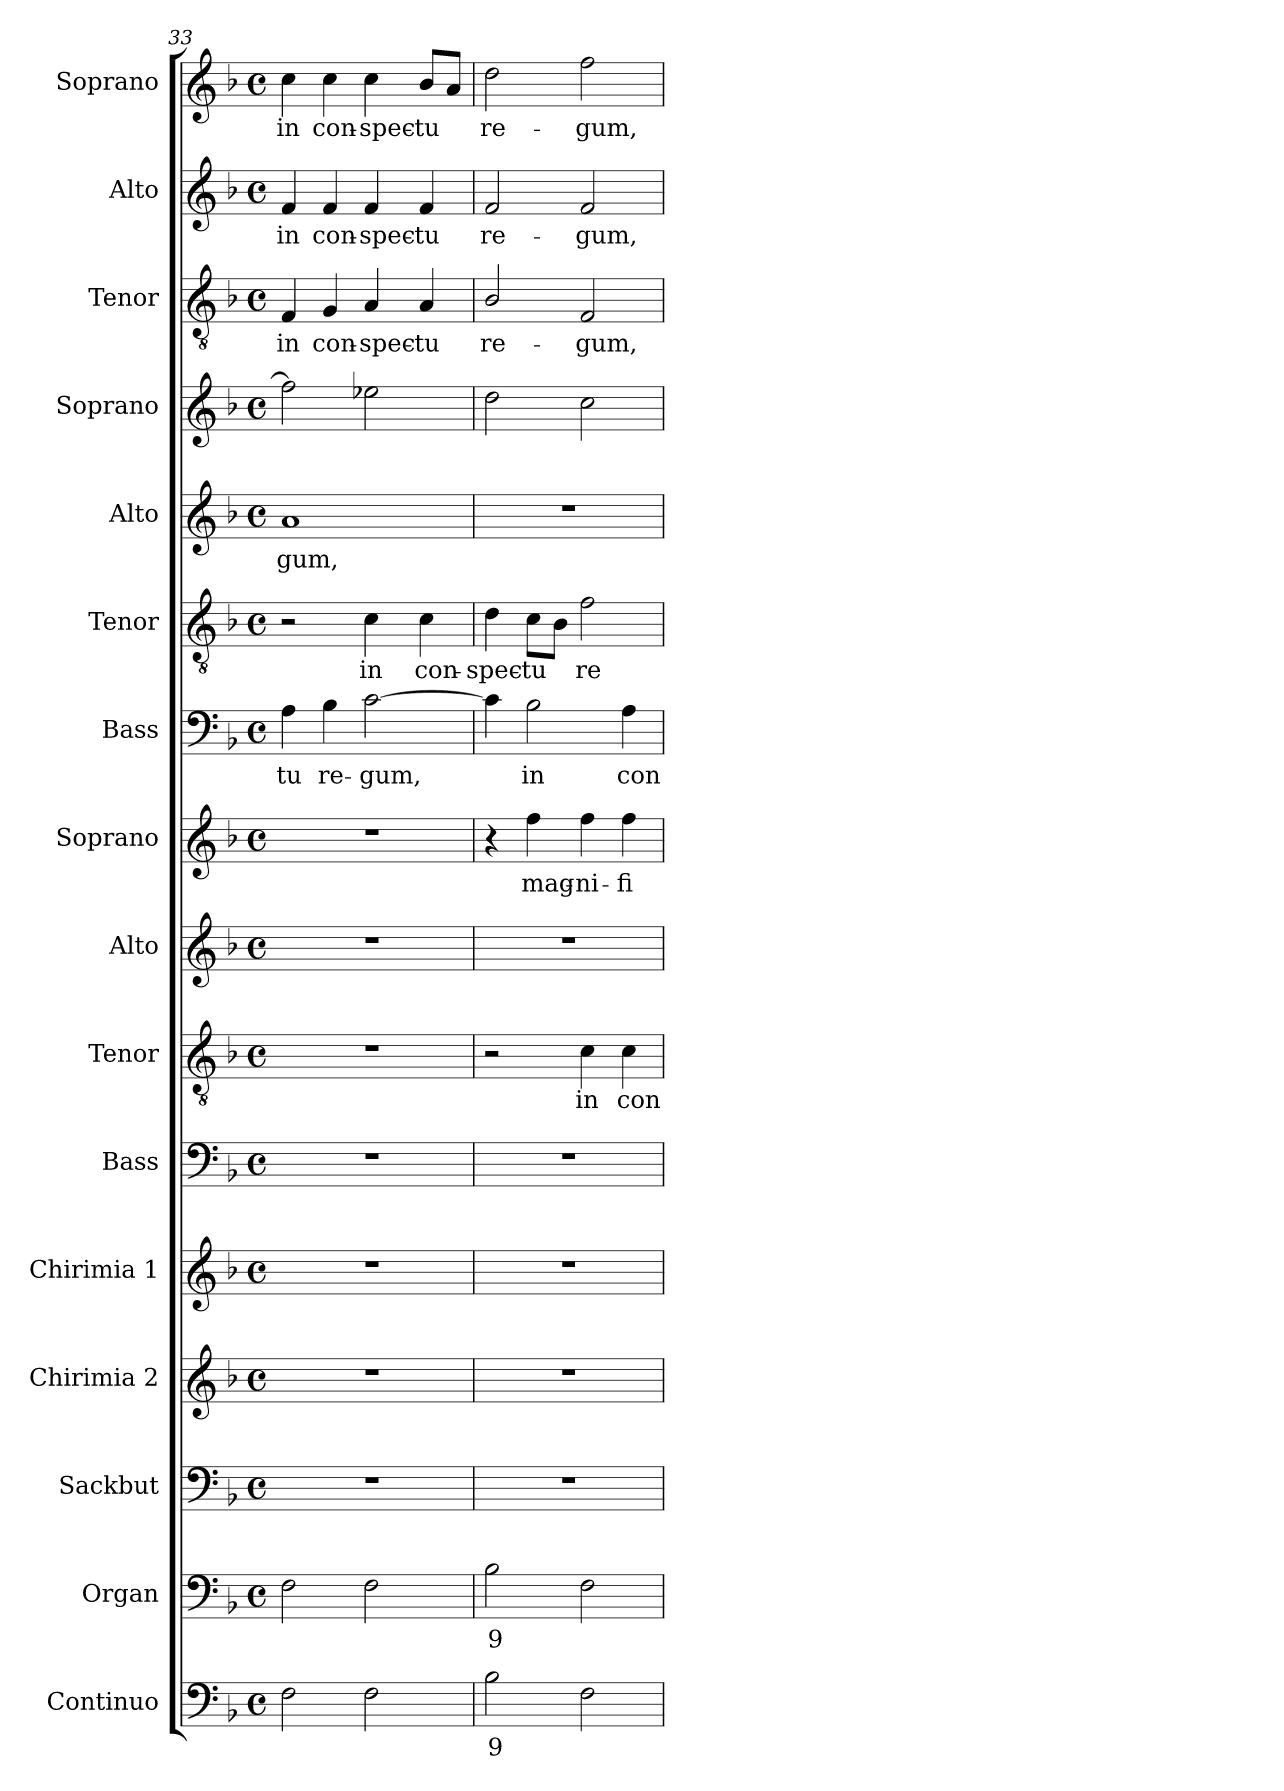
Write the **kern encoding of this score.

**kern	**text	**kern	**text	**kern	**kern	**kern	**kern	**kern	**text	**kern	**kern	**text	**kern	**text	**kern	**text	**kern	**text	**kern	**kern	**text	**kern	**text	**kern	**text
*part16	*part16	*part15	*part15	*part14	*part13	*part12	*part11	*part10	*part10	*part9	*part8	*part8	*part7	*part7	*part6	*part6	*part5	*part5	*part4	*part3	*part3	*part2	*part2	*part1	*part1
*staff16	*staff16	*staff15	*staff15	*staff14	*staff13	*staff12	*staff11	*staff10	*staff10	*staff9	*staff8	*staff8	*staff7	*staff7	*staff6	*staff6	*staff5	*staff5	*staff4	*staff3	*staff3	*staff2	*staff2	*staff1	*staff1
*I"Continuo	*	*I"Organ	*	*I"Sackbut	*I"Chirimia 2	*I"Chirimia 1	*I"Bass	*I"Tenor	*	*I"Alto	*I"Soprano	*	*I"Bass	*	*I"Tenor	*	*I"Alto	*	*I"Soprano	*I"Tenor	*	*I"Alto	*	*I"Soprano	*
*I'Cont.	*	*I'Org.	*	*I'Sbt.	*I'Chi.	*I'Chi.	*I'B.	*I'T.	*	*I'A.	*I'S.	*	*I'B.	*	*I'T.	*	*I'A.	*	*I'S.	*I'T.	*	*I'A.	*	*I'S.	*
!!LO:PB:g=z
*clefF4	*	*clefF4	*	*clefF4	*clefG2	*clefG2	*clefF4	*clefGv2	*	*clefG2	*clefG2	*	*clefF4	*	*clefGv2	*	*clefG2	*	*clefG2	*clefGv2	*	*clefG2	*	*clefG2	*
*	*	*	*	*	*	*	*	*ITrd7c12	*	*	*	*	*	*	*ITrd7c12	*	*	*	*	*ITrd7c12	*	*	*	*	*
*k[b-]	*	*k[b-]	*	*k[b-]	*k[b-]	*k[b-]	*k[b-]	*k[b-]	*	*k[b-]	*k[b-]	*	*k[b-]	*	*k[b-]	*	*k[b-]	*	*k[b-]	*k[b-]	*	*k[b-]	*	*k[b-]	*
*F:	*	*F:	*	*F:	*F:	*F:	*F:	*F:	*	*F:	*F:	*	*F:	*	*F:	*	*F:	*	*F:	*F:	*	*F:	*	*F:	*
*M4/4	*	*M4/4	*	*M4/4	*M4/4	*M4/4	*M4/4	*M4/4	*	*M4/4	*M4/4	*	*M4/4	*	*M4/4	*	*M4/4	*	*M4/4	*M4/4	*	*M4/4	*	*M4/4	*
*met(c)	*	*met(c)	*	*met(c)	*met(c)	*met(c)	*met(c)	*met(c)	*	*met(c)	*met(c)	*	*met(c)	*	*met(c)	*	*met(c)	*	*met(c)	*met(c)	*	*met(c)	*	*met(c)	*
=33	=33	=33	=33	=33	=33	=33	=33	=33	=33	=33	=33	=33	=33	=33	=33	=33	=33	=33	=33	=33	=33	=33	=33	=33	=33
!	!	!	!	!	!	!	!	!	!	!	!	!	!	!LO:LY:b:color=#000000	!	!	!	!	!	!	!	!	!	!	!
!	!	!	!	!	!	!	!	!	!	!	!	!	!	!	!	!	!	!LO:LY:b:color=#000000	!	!	!	!	!	!	!
!	!	!	!	!	!	!	!	!	!	!	!	!	!	!	!	!	!	!	!	!	!LO:LY:b:color=#000000	!	!	!	!
!	!	!	!	!	!	!	!	!	!	!	!	!	!	!	!	!	!	!	!	!	!	!	!LO:LY:b:color=#000000	!	!
!	!	!	!	!	!	!	!	!	!	!	!	!	!	!	!	!	!	!	!	!	!	!	!	!	!LO:LY:b:color=#000000
2Fi\	.	2Fi\	.	1r	1r	1r	1r	1r	.	1r	1r	.	4Ai\	-tu	2r	.	1ai	-gum,	2ffi\]	4FFi/	in	4fi/	in	4cci\	in
!	!	!	!	!	!	!	!	!	!	!	!	!	!	!LO:LY:b:color=#000000	!	!	!	!	!	!	!	!	!	!	!
!	!	!	!	!	!	!	!	!	!	!	!	!	!	!	!	!	!	!	!	!	!LO:LY:b:color=#000000	!	!	!	!
!	!	!	!	!	!	!	!	!	!	!	!	!	!	!	!	!	!	!	!	!	!	!	!LO:LY:b:color=#000000	!	!
!	!	!	!	!	!	!	!	!	!	!	!	!	!	!	!	!	!	!	!	!	!	!	!	!	!LO:LY:b:color=#000000
.	.	.	.	.	.	.	.	.	.	.	.	.	4B-i\	re-	.	.	.	.	.	4GGi/	con-	4fi/	con-	4cci\	con-
!	!	!	!	!	!	!	!	!	!	!	!	!	!	!LO:LY:b:color=#000000	!	!	!	!	!	!	!	!	!	!	!
!	!	!	!	!	!	!	!	!	!	!	!	!	!	!	!	!LO:LY:b:color=#000000	!	!	!	!	!	!	!	!	!
!	!	!	!	!	!	!	!	!	!	!	!	!	!	!	!	!	!	!	!	!	!LO:LY:b:color=#000000	!	!	!	!
!	!	!	!	!	!	!	!	!	!	!	!	!	!	!	!	!	!	!	!	!	!	!	!LO:LY:b:color=#000000	!	!
!	!	!	!	!	!	!	!	!	!	!	!	!	!	!	!	!	!	!	!	!	!	!	!	!	!LO:LY:b:color=#000000
2Fi\	.	2Fi\	.	.	.	.	.	.	.	.	.	.	[2ci\	-gum,	4Ci\	in	.	.	2ee-Xi\	4AAi/	-spec-	4fi/	-spec-	4cci\	-spec-
!	!	!	!	!	!	!	!	!	!	!	!	!	!	!	!	!LO:LY:b:color=#000000	!	!	!	!	!	!	!	!	!
!	!	!	!	!	!	!	!	!	!	!	!	!	!	!	!	!	!	!	!	!	!LO:LY:b:color=#000000	!	!	!	!
!	!	!	!	!	!	!	!	!	!	!	!	!	!	!	!	!	!	!	!	!	!	!	!LO:LY:b:color=#000000	!	!
!	!	!	!	!	!	!	!	!	!	!	!	!	!	!	!	!	!	!	!	!	!	!	!	!	!LO:LY:b:color=#000000
.	.	.	.	.	.	.	.	.	.	.	.	.	.	.	4Ci\	con-	.	.	.	4AAi/	-tu	4fi/	-tu	8b-i/L	-tu
.	.	.	.	.	.	.	.	.	.	.	.	.	.	.	.	.	.	.	.	.	.	.	.	8ai/J	.
=34	=34	=34	=34	=34	=34	=34	=34	=34	=34	=34	=34	=34	=34	=34	=34	=34	=34	=34	=34	=34	=34	=34	=34	=34	=34
!	!LO:LY:b:color=#000000	!	!	!	!	!	!	!	!	!	!	!	!	!	!	!	!	!	!	!	!	!	!	!	!
!	!	!	!LO:LY:b:color=#000000	!	!	!	!	!	!	!	!	!	!	!	!	!	!	!	!	!	!	!	!	!	!
!	!	!	!	!	!	!	!	!	!	!	!	!	!	!	!	!LO:LY:b:color=#000000	!	!	!	!	!	!	!	!	!
!	!	!	!	!	!	!	!	!	!	!	!	!	!	!	!	!	!	!	!	!	!LO:LY:b:color=#000000	!	!	!	!
!	!	!	!	!	!	!	!	!	!	!	!	!	!	!	!	!	!	!	!	!	!	!	!LO:LY:b:color=#000000	!	!
!	!	!	!	!	!	!	!	!	!	!	!	!	!	!	!	!	!	!	!	!	!	!	!	!	!LO:LY:b:color=#000000
2B-i\	9	2B-i\	9	1r	1r	1r	1r	2r	.	1r	4r	.	4ci\]	.	4Di\	-spec-	1r	.	2ddi\	2BB-i/	re-	2fi/	re-	2ddi\	re-
!	!	!	!	!	!	!	!	!	!	!	!	!LO:LY:b:color=#000000	!	!	!	!	!	!	!	!	!	!	!	!	!
!	!	!	!	!	!	!	!	!	!	!	!	!	!	!LO:LY:b:color=#000000	!	!	!	!	!	!	!	!	!	!	!
!	!	!	!	!	!	!	!	!	!	!	!	!	!	!	!	!LO:LY:b:color=#000000	!	!	!	!	!	!	!	!	!
.	.	.	.	.	.	.	.	.	.	.	4ffi\	mag-	2B-i\	in	8Ci\L	-tu	.	.	.	.	.	.	.	.	.
.	.	.	.	.	.	.	.	.	.	.	.	.	.	.	8BB-i\J	.	.	.	.	.	.	.	.	.	.
!	!	!	!	!	!	!	!	!	!LO:LY:b:color=#000000	!	!	!	!	!	!	!	!	!	!	!	!	!	!	!	!
!	!	!	!	!	!	!	!	!	!	!	!	!LO:LY:b:color=#000000	!	!	!	!	!	!	!	!	!	!	!	!	!
!	!	!	!	!	!	!	!	!	!	!	!	!	!	!	!	!LO:LY:b:color=#000000	!	!	!	!	!	!	!	!	!
!	!	!	!	!	!	!	!	!	!	!	!	!	!	!	!	!	!	!	!	!	!LO:LY:b:color=#000000	!	!	!	!
!	!	!	!	!	!	!	!	!	!	!	!	!	!	!	!	!	!	!	!	!	!	!	!LO:LY:b:color=#000000	!	!
!	!	!	!	!	!	!	!	!	!	!	!	!	!	!	!	!	!	!	!	!	!	!	!	!	!LO:LY:b:color=#000000
2Fi\	.	2Fi\	.	.	.	.	.	4Ci\	in	.	4ffi\	-ni-	.	.	2Fi\	re-	.	.	2cci\	2FFi/	-gum,	2fi/	-gum,	2ffi\	-gum,
!	!	!	!	!	!	!	!	!	!LO:LY:b:color=#000000	!	!	!	!	!	!	!	!	!	!	!	!	!	!	!	!
!	!	!	!	!	!	!	!	!	!	!	!	!LO:LY:b:color=#000000	!	!	!	!	!	!	!	!	!	!	!	!	!
!	!	!	!	!	!	!	!	!	!	!	!	!	!	!LO:LY:b:color=#000000	!	!	!	!	!	!	!	!	!	!	!
.	.	.	.	.	.	.	.	4Ci\	con-	.	4ffi\	-fi-	4Ai\	con-	.	.	.	.	.	.	.	.	.	.	.
=	=	=	=	=	=	=	=	=	=	=	=	=	=	=	=	=	=	=	=	=	=	=	=	=	=
*-	*-	*-	*-	*-	*-	*-	*-	*-	*-	*-	*-	*-	*-	*-	*-	*-	*-	*-	*-	*-	*-	*-	*-	*-	*-
